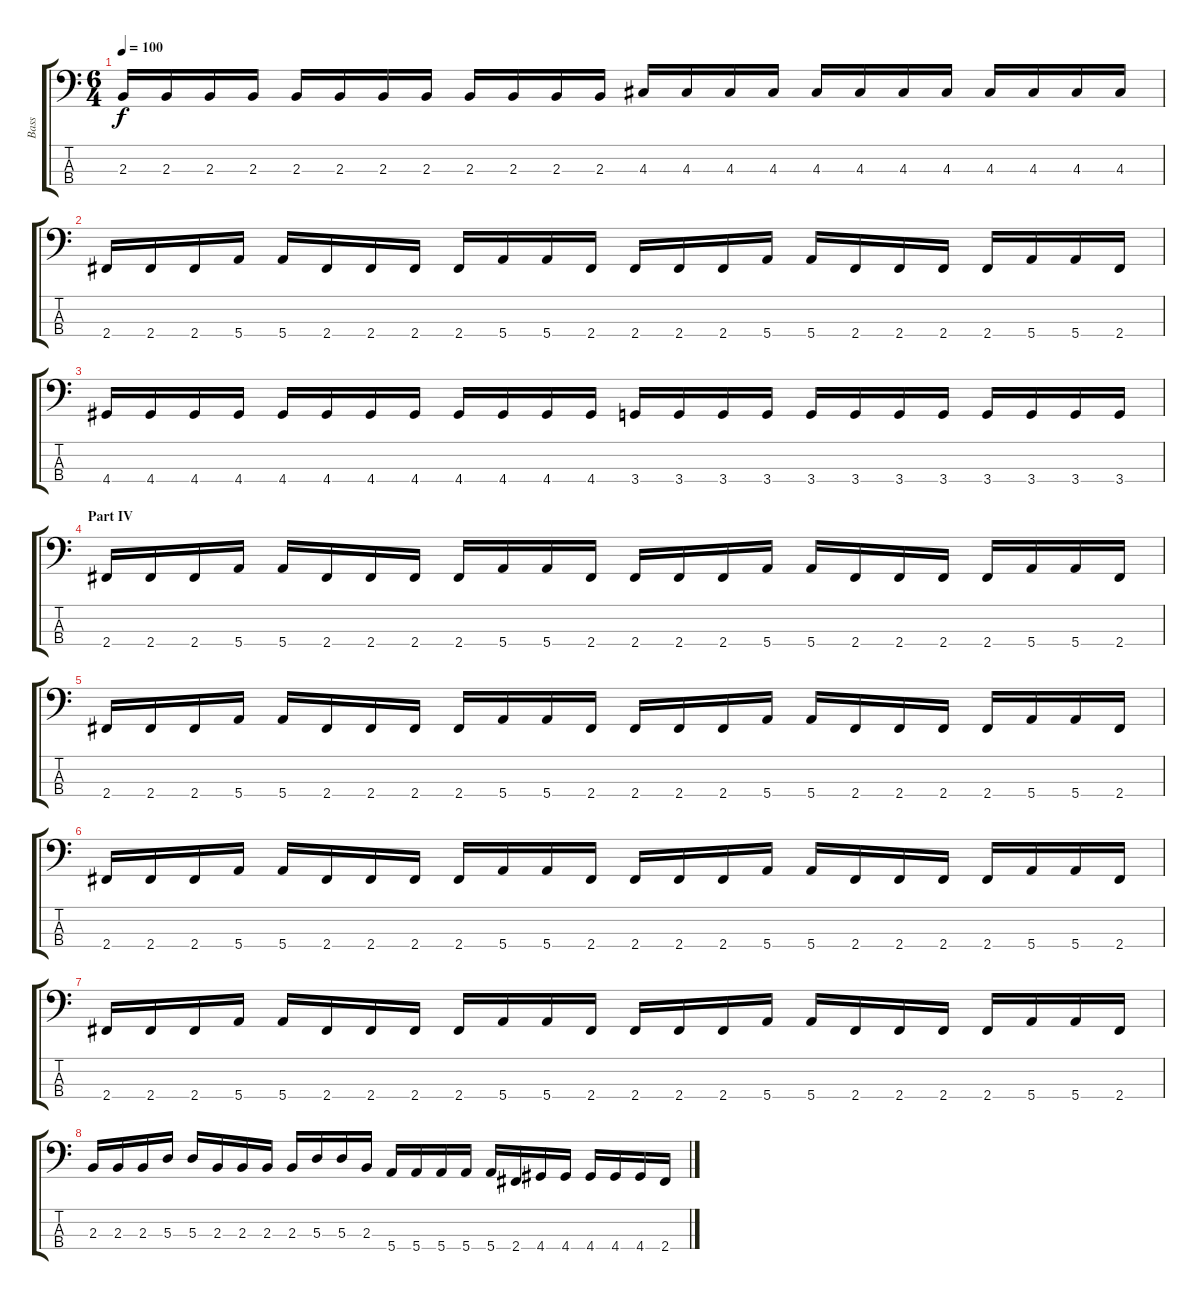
\track ("Bass" "Bass") {instrument synthbass1}
\staff {score tabs}
\tuning (G2 D2 A1 E1) {hide}
\ts (6 4)
\tempo 100
\clef f4
\ks c
2.3.16{dy f} 2.3.16 2.3.16 2.3.16 2.3.16 2.3.16 2.3.16 2.3.16 2.3.16 2.3.16 2.3.16 2.3.16 4.3.16 4.3.16 4.3.16 4.3.16 4.3.16 4.3.16 4.3.16 4.3.16 4.3.16 4.3.16 4.3.16 4.3.16 |
2.4.16 2.4.16 2.4.16 5.4.16 5.4.16 2.4.16 2.4.16 2.4.16 2.4.16 5.4.16 5.4.16 2.4.16 2.4.16 2.4.16 2.4.16 5.4.16 5.4.16 2.4.16 2.4.16 2.4.16 2.4.16 5.4.16 5.4.16 2.4.16 |
4.4.16 4.4.16 4.4.16 4.4.16 4.4.16 4.4.16 4.4.16 4.4.16 4.4.16 4.4.16 4.4.16 4.4.16 3.4.16 3.4.16 3.4.16 3.4.16 3.4.16 3.4.16 3.4.16 3.4.16 3.4.16 3.4.16 3.4.16 3.4.16 |
\section ("" "Part IV")
2.4.16 2.4.16 2.4.16 5.4.16 5.4.16 2.4.16 2.4.16 2.4.16 2.4.16 5.4.16 5.4.16 2.4.16 2.4.16 2.4.16 2.4.16 5.4.16 5.4.16 2.4.16 2.4.16 2.4.16 2.4.16 5.4.16 5.4.16 2.4.16 |
2.4.16 2.4.16 2.4.16 5.4.16 5.4.16 2.4.16 2.4.16 2.4.16 2.4.16 5.4.16 5.4.16 2.4.16 2.4.16 2.4.16 2.4.16 5.4.16 5.4.16 2.4.16 2.4.16 2.4.16 2.4.16 5.4.16 5.4.16 2.4.16 |
2.4.16 2.4.16 2.4.16 5.4.16 5.4.16 2.4.16 2.4.16 2.4.16 2.4.16 5.4.16 5.4.16 2.4.16 2.4.16 2.4.16 2.4.16 5.4.16 5.4.16 2.4.16 2.4.16 2.4.16 2.4.16 5.4.16 5.4.16 2.4.16 |
2.4.16 2.4.16 2.4.16 5.4.16 5.4.16 2.4.16 2.4.16 2.4.16 2.4.16 5.4.16 5.4.16 2.4.16 2.4.16 2.4.16 2.4.16 5.4.16 5.4.16 2.4.16 2.4.16 2.4.16 2.4.16 5.4.16 5.4.16 2.4.16 |
2.3.16 2.3.16 2.3.16 5.3.16 5.3.16 2.3.16 2.3.16 2.3.16 2.3.16 5.3.16 5.3.16 2.3.16 5.4.16 5.4.16 5.4.16 5.4.16 5.4.16 2.4.16 4.4.16 4.4.16 4.4.16 4.4.16 4.4.16 2.4.16
